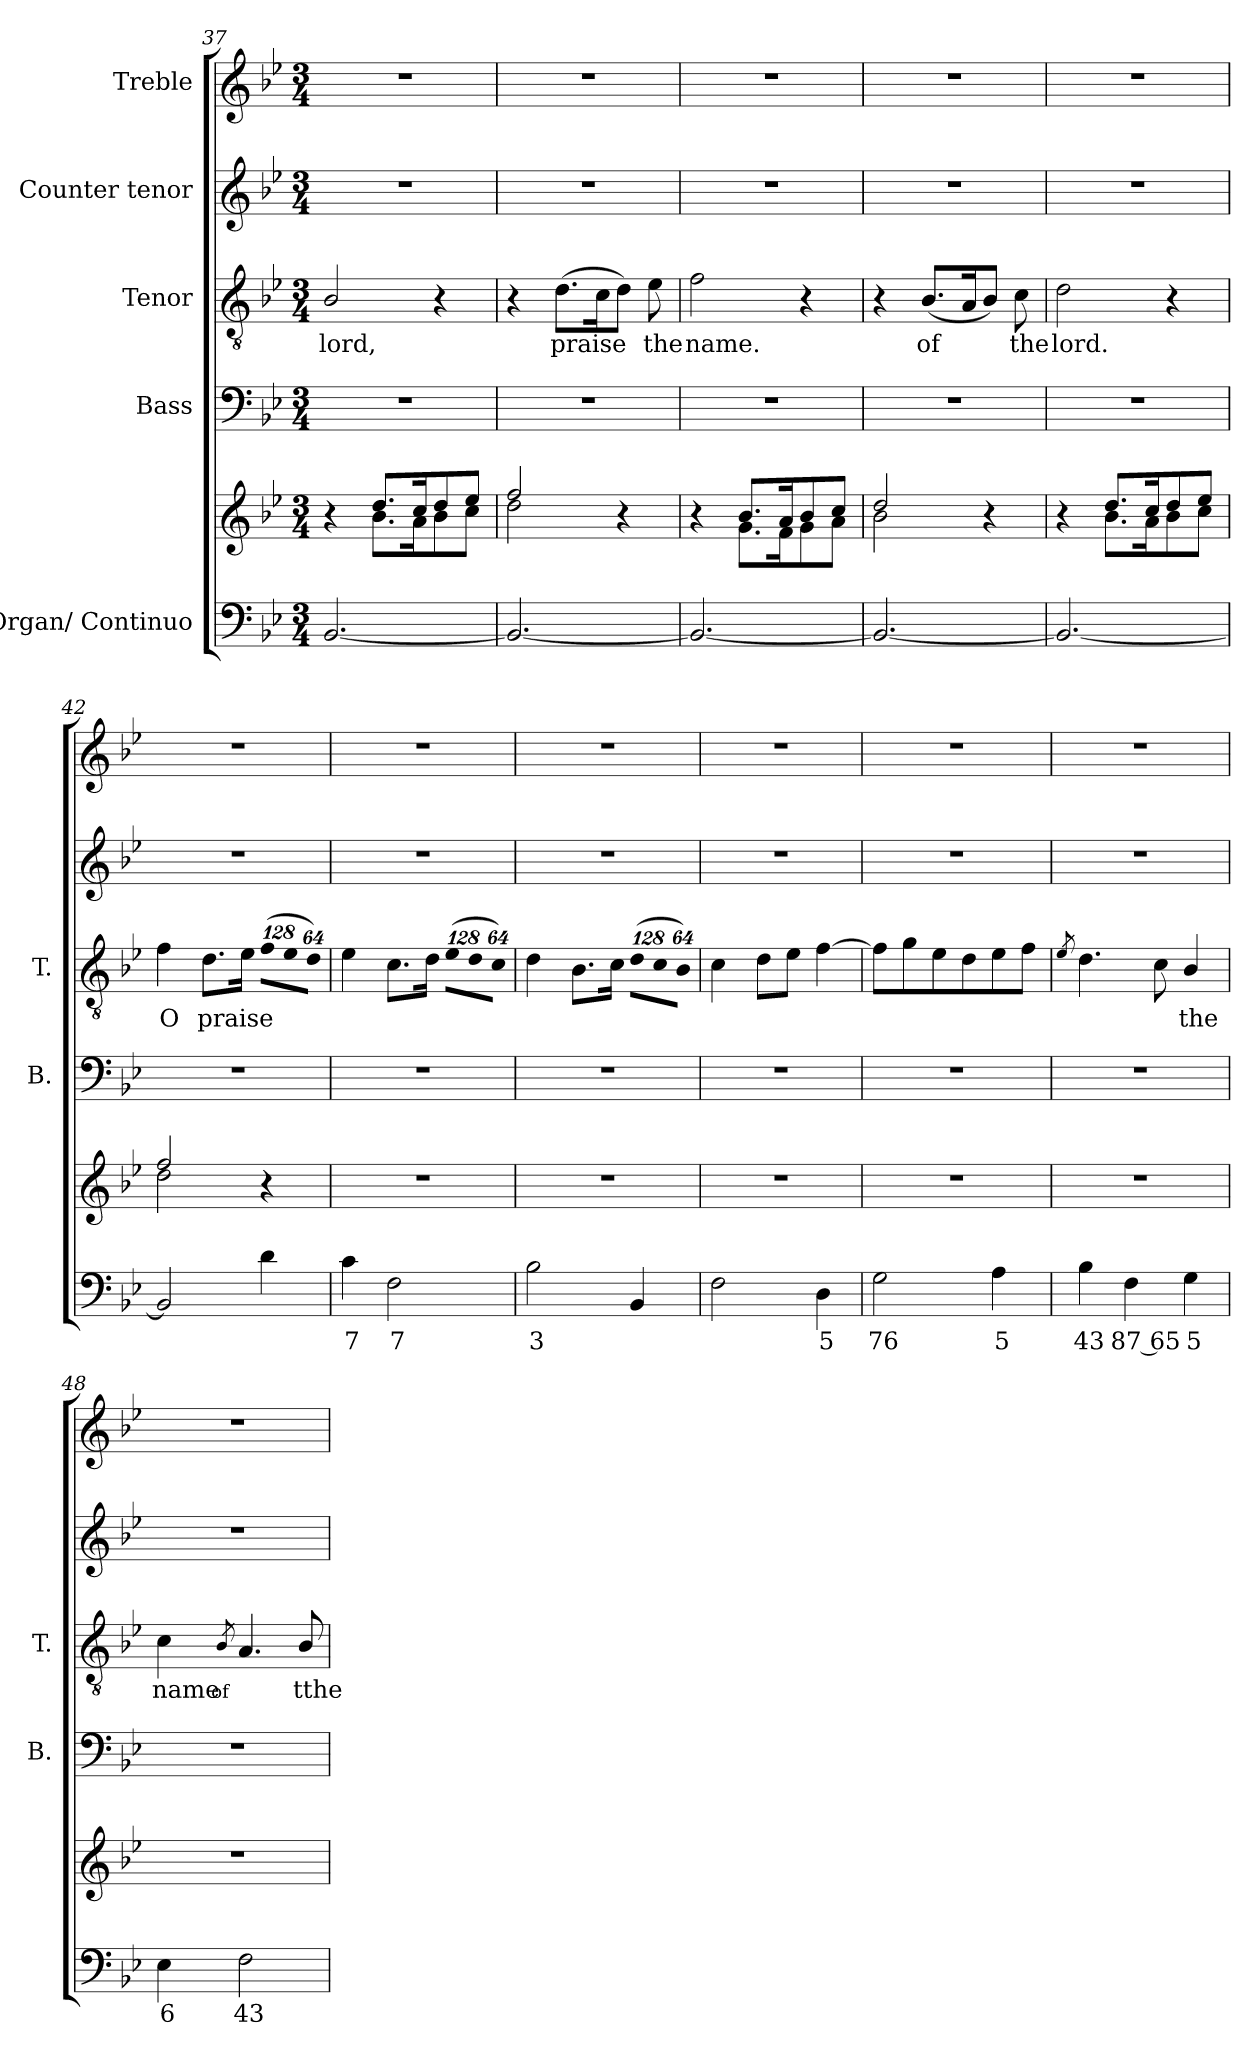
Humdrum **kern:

**kern	**text	**kern	**kern	**kern	**text	**kern	**kern
*part5	*part5	*part5	*part4	*part3	*part3	*part2	*part1
*staff6	*staff6	*staff5	*staff4	*staff3	*staff3	*staff2	*staff1
*I"Organ/ Continuo	*	*	*I"Bass	*I"Tenor	*	*I"Counter tenor	*I"Treble
*	*	*	*I'B.	*I'T.	*	*	*
!!LO:LB:g=z
*clefF4	*	*clefG2	*clefF4	*clefGv2	*	*clefG2	*clefG2
*	*	*	*	*ITrd7c12	*	*	*
*k[b-e-]	*	*k[b-e-]	*k[b-e-]	*k[b-e-]	*	*k[b-e-]	*k[b-e-]
*B-:	*	*B-:	*B-:	*B-:	*	*B-:	*B-:
*M3/4	*	*M3/4	*M3/4	*M3/4	*	*M3/4	*M3/4
=37	=37	=37	=37	=37	=37	=37	=37
*	*	*^	*	*	*	*	*
!	!	!	!	!LO:N:vis=1	!	!	!	!
!	!	!	!	!	!	!LO:LY:b:color=#000000	!LO:N:vis=1	!LO:N:vis=1
[2.BB-i/	.	4r	4ryy	2.r	2BB-i/	lord,	2.r	2.r
.	.	8.ddi/L	8.b-i\L	.	.	.	.	.
.	.	16cci/k	16ai\k	.	.	.	.	.
.	.	8ddi/	8b-i\	.	4r	.	.	.
.	.	8ee-i/J	8cci\J	.	.	.	.	.
=38	=38	=38	=38	=38	=38	=38	=38	=38
!	!	!	!	!LO:N:vis=1	!	!	!LO:N:vis=1	!LO:N:vis=1
2.BB-i/_	.	2ffi/	2ddi\	2.r	4r	.	2.r	2.r
!	!	!	!	!	!	!LO:LY:b:color=#000000	!	!
.	.	.	.	.	(8.Di\L	praise	.	.
.	.	.	.	.	16Ci\k	.	.	.
.	.	4r	4ryy	.	8Di\J)	.	.	.
!	!	!	!	!	!	!LO:LY:b:color=#000000	!	!
.	.	.	.	.	8E-i\	the	.	.
=39	=39	=39	=39	=39	=39	=39	=39	=39
!	!	!	!	!LO:N:vis=1	!	!	!	!
!	!	!	!	!	!	!LO:LY:b:color=#000000	!LO:N:vis=1	!LO:N:vis=1
2.BB-i/_	.	4r	4ryy	2.r	2Fi\	name.	2.r	2.r
.	.	8.b-i/L	8.gi\L	.	.	.	.	.
.	.	16ai/k	16fi\k	.	.	.	.	.
.	.	8b-i/	8gi\	.	4r	.	.	.
.	.	8cci/J	8ai\J	.	.	.	.	.
=40	=40	=40	=40	=40	=40	=40	=40	=40
!	!	!	!	!LO:N:vis=1	!	!	!LO:N:vis=1	!LO:N:vis=1
2.BB-i/_	.	2ddi/	2b-i\	2.r	4r	.	2.r	2.r
!	!	!	!	!	!	!LO:LY:b:color=#000000	!	!
.	.	.	.	.	(8.BB-i/L	of	.	.
.	.	.	.	.	16AAi/k	.	.	.
.	.	4r	4ryy	.	8BB-i/J)	.	.	.
!	!	!	!	!	!	!LO:LY:b:color=#000000	!	!
.	.	.	.	.	8Ci\	the	.	.
=41	=41	=41	=41	=41	=41	=41	=41	=41
!	!	!	!	!LO:N:vis=1	!	!	!	!
!	!	!	!	!	!	!LO:LY:b:color=#000000	!LO:N:vis=1	!LO:N:vis=1
2.BB-i/_	.	4r	4ryy	2.r	2Di\	lord.	2.r	2.r
.	.	8.ddi/L	8.b-i\L	.	.	.	.	.
.	.	16cci/k	16ai\k	.	.	.	.	.
.	.	8ddi/	8b-i\	.	4r	.	.	.
.	.	8ee-i/J	8cci\J	.	.	.	.	.
=42	=42	=42	=42	=42	=42	=42	=42	=42
!	!	!	!	!LO:N:vis=1	!	!	!	!
!	!	!	!	!	!	!LO:LY:b:color=#000000	!LO:N:vis=1	!LO:N:vis=1
2BB-i/]	.	2ffi/	2ddi\	2.r	4Fi\	O	2.r	2.r
!	!	!	!	!	!	!LO:LY:b:color=#000000	!	!
.	.	.	.	.	8.Di\L	praise	.	.
.	.	.	.	.	16E-i\Jk	.	.	.
*	*	*	*	*	*Xbrackettup	*	*	*
!	!	!	!	!	!LO:N:vis=8	!	!	!
4di\	.	4r	4ryy	.	(1024%85Fi\L	.	.	.
!	!	!	!	!	!LO:N:vis=8	!	!	!
.	.	.	.	.	1024%85E-i\	.	.	.
!	!	!	!	!	!LO:N:vis=8	!	!	!
.	.	.	.	.	512%43Di\J)	.	.	.
*	*	*v	*v	*	*	*	*	*
=43	=43	=43	=43	=43	=43	=43	=43
!	!LO:LY:b:color=#000000	!LO:N:vis=1	!LO:N:vis=1	!	!	!LO:N:vis=1	!LO:N:vis=1
4ci\	7	2.r	2.r	4E-i\	.	2.r	2.r
!	!LO:LY:b:color=#000000	!	!	!	!	!	!
2Fi\	7	.	.	8.Ci\L	.	.	.
.	.	.	.	16Di\Jk	.	.	.
!	!	!	!	!LO:N:vis=8	!	!	!
.	.	.	.	(1024%85E-i\L	.	.	.
!	!	!	!	!LO:N:vis=8	!	!	!
.	.	.	.	1024%85Di\	.	.	.
!	!	!	!	!LO:N:vis=8	!	!	!
.	.	.	.	512%43Ci\J)	.	.	.
!!LO:LB:g=z
=44	=44	=44	=44	=44	=44	=44	=44
!	!LO:LY:b:color=#000000	!LO:N:vis=1	!LO:N:vis=1	!	!	!LO:N:vis=1	!LO:N:vis=1
2B-i\	3	2.r	2.r	4Di\	.	2.r	2.r
.	.	.	.	8.BB-i\L	.	.	.
.	.	.	.	16Ci\Jk	.	.	.
!	!	!	!	!LO:N:vis=8	!	!	!
4BB-i/	.	.	.	(1024%85Di\L	.	.	.
!	!	!	!	!LO:N:vis=8	!	!	!
.	.	.	.	1024%85Ci\	.	.	.
!	!	!	!	!LO:N:vis=8	!	!	!
.	.	.	.	512%43BB-i\J)	.	.	.
=45	=45	=45	=45	=45	=45	=45	=45
!	!	!LO:N:vis=1	!LO:N:vis=1	!	!	!LO:N:vis=1	!LO:N:vis=1
2Fi\	.	2.r	2.r	4Ci\	.	2.r	2.r
.	.	.	.	8Di\L	.	.	.
.	.	.	.	8E-i\J	.	.	.
!	!LO:LY:b:color=#000000	!	!	!	!	!	!
4Di\	5	.	.	[4Fi\	.	.	.
=46	=46	=46	=46	=46	=46	=46	=46
!	!LO:LY:b:color=#000000	!LO:N:vis=1	!LO:N:vis=1	!	!	!LO:N:vis=1	!LO:N:vis=1
2Gi\	76	2.r	2.r	8Fi\L]	.	2.r	2.r
.	.	.	.	8Gi\	.	.	.
.	.	.	.	8E-i\	.	.	.
.	.	.	.	8Di\	.	.	.
!	!LO:LY:b:color=#000000	!	!	!	!	!	!
4Ai\	5	.	.	8E-i\	.	.	.
.	.	.	.	8Fi\J	.	.	.
=47	=47	=47	=47	=47	=47	=47	=47
.	.	.	.	8qE-i/	.	.	.
!	!LO:LY:b:color=#000000	!LO:N:vis=1	!LO:N:vis=1	!	!	!LO:N:vis=1	!LO:N:vis=1
4B-i\	43	2.r	2.r	4.Di\	.	2.r	2.r
!	!LO:LY:b:color=#000000	!	!	!	!	!	!
4Fi\	87 65	.	.	.	.	.	.
.	.	.	.	8Ci\	.	.	.
!	!LO:LY:b:color=#000000	!	!	!	!	!	!
!	!	!	!	!	!LO:LY:b:color=#000000	!	!
4Gi\	5	.	.	4BB-i/	the	.	.
=48	=48	=48	=48	=48	=48	=48	=48
!	!LO:LY:b:color=#000000	!LO:N:vis=1	!LO:N:vis=1	!	!	!	!
!	!	!	!	!	!LO:LY:b:color=#000000	!LO:N:vis=1	!LO:N:vis=1
4E-i\	6	2.r	2.r	4Ci\	name	2.r	2.r
!	!	!	!	!	!LO:LY:b:color=#000000	!	!
.	.	.	.	8qBB-i/	of	.	.
!	!LO:LY:b:color=#000000	!	!	!	!	!	!
2Fi\	43	.	.	4.AAi/	.	.	.
!	!	!	!	!	!LO:LY:b:color=#000000	!	!
.	.	.	.	8BB-i/	tthe	.	.
=	=	=	=	=	=	=	=
*-	*-	*-	*-	*-	*-	*-	*-
